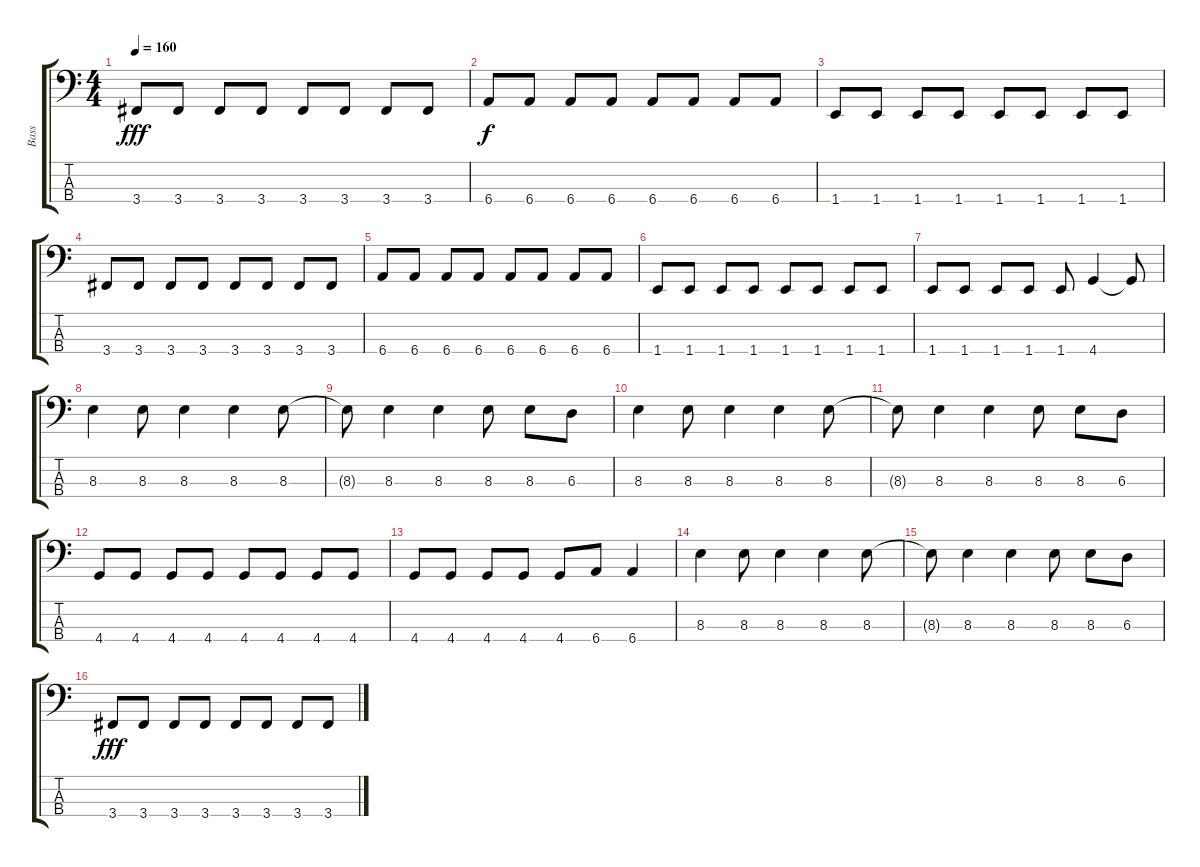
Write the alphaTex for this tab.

\track ("Bass" "Bass") {instrument slapbass1}
\staff {score tabs}
\tuning (Gb2 Db2 Ab1 Eb1) {hide}
\ts (4 4)
\tempo 160
\clef f4
\ks c
3.4.8{dy fff} 3.4.8 3.4.8 3.4.8 3.4.8 3.4.8 3.4.8 3.4.8 |
6.4.8{dy f} 6.4.8 6.4.8 6.4.8 6.4.8 6.4.8 6.4.8 6.4.8 |
1.4.8 1.4.8 1.4.8 1.4.8 1.4.8 1.4.8 1.4.8 1.4.8 |
3.4.8 3.4.8 3.4.8 3.4.8 3.4.8 3.4.8 3.4.8 3.4.8 |
6.4.8 6.4.8 6.4.8 6.4.8 6.4.8 6.4.8 6.4.8 6.4.8 |
1.4.8 1.4.8 1.4.8 1.4.8 1.4.8 1.4.8 1.4.8 1.4.8 |
1.4.8 1.4.8 1.4.8 1.4.8 1.4.8 4.4.4 4.4{t}.8 |
8.3.4 8.3.8 8.3.4 8.3.4 8.3.8 |
8.3{t}.8 8.3.4 8.3.4 8.3.8 8.3.8 6.3.8 |
8.3.4 8.3.8 8.3.4 8.3.4 8.3.8 |
8.3{t}.8 8.3.4 8.3.4 8.3.8 8.3.8 6.3.8 |
4.4.8 4.4.8 4.4.8 4.4.8 4.4.8 4.4.8 4.4.8 4.4.8 |
4.4.8 4.4.8 4.4.8 4.4.8 4.4.8 6.4.8 6.4.4 |
8.3.4 8.3.8 8.3.4 8.3.4 8.3.8 |
8.3{t}.8 8.3.4 8.3.4 8.3.8 8.3.8 6.3.8 |
3.4.8{dy fff} 3.4.8 3.4.8 3.4.8 3.4.8 3.4.8 3.4.8 3.4.8
